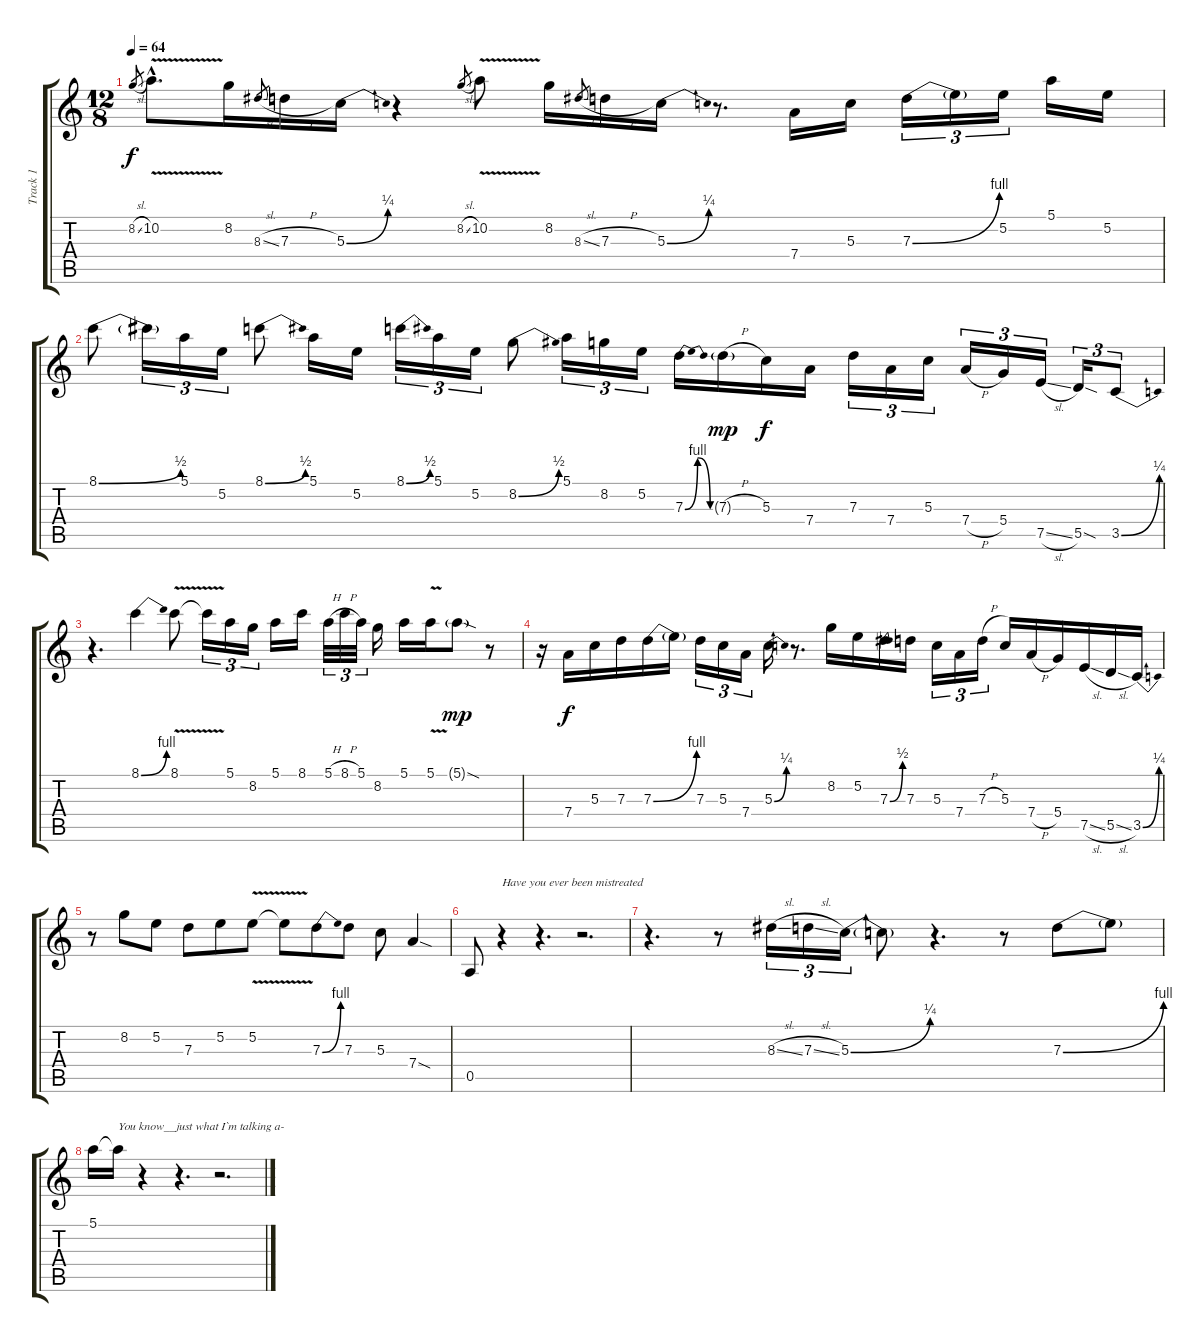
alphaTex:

\track ("Track 1" "Track 1") {instrument overdrivenguitar}
\staff {score tabs}
\tuning (E4 B3 G3 D3 A2 E2) {hide}
\ts (12 8)
\tempo 64
\clef g2
\ks c
8.2{sl}.8{gr dy f} 10.2{v hac}.8{d} 8.2.16 8.3{sl}.8{gr} 7.3{h}.16 5.3{be (bend 0 0 60 1)}.16 r.4 8.2{sl}.8{gr} 10.2{v}.8 8.2.16 8.3{sl}.8{gr} 7.3{h}.16 5.3{be (bend 0 0 60 1)}.16 r.8{d} 7.4.16 5.3.16 7.3{be (bend 0 0 60 4)}.16{tu (3 2)} 7.3{t}.16{tu (3 2)} 5.2.16{tu (3 2)} 5.1.16 5.2.16 |
8.1{be (bend 0 0 60 2)}.8 8.1{t}.16{tu (3 2)} 5.1.16{tu (3 2)} 5.2.16{tu (3 2)} 8.1{be (bend 0 0 60 2)}.8 5.1.16 5.2.16 8.1{be (bend 0 0 60 2)}.16{tu (3 2)} 5.1.16{tu (3 2)} 5.2.16{tu (3 2)} 8.2{be (bend 0 0 60 2)}.8 5.1.16{tu (3 2)} 8.2.16{tu (3 2)} 5.2.16{tu (3 2)} 7.3{be (bendrelease 0 0 15 4 45 4 60 0)}.16 7.3{h g}.16{dy mp} 5.3.16{dy f} 7.4.16 7.3.16{tu (3 2)} 7.4.16{tu (3 2)} 5.3.16{tu (3 2)} 7.4{h}.16{tu (3 2)} 5.4.16{tu (3 2)} 7.5{sl}.16{tu (3 2)} 5.5{sod}.16{tu (3 2)} 3.5{be (bend 0 0 60 1)}.8{tu (3 2)} |
r.4{d} 8.1{be (bend 0 0 60 4)}.4 8.1{v}.8 8.1{t}.16{tu (3 2)} 5.1.16{tu (3 2)} 8.2.16{tu (3 2)} 5.1.16 8.1.16 5.1{h}.32{tu (3 2)} 8.1{h}.32{tu (3 2)} 5.1.32{tu (3 2)} 8.2.16 5.1.16 5.1{v}.16 5.1{sod g}.8{dy mp} r.8 |
r.16 7.4.16{dy f} 5.3.16 7.3.16 7.3{be (bend 0 0 60 4)}.16 7.3{t}.16 7.3.16{tu (3 2)} 5.3.16{tu (3 2)} 7.4.16{tu (3 2)} 5.3{be (bend 0 0 60 1)}.16 r.8{d} 8.2.16 5.2.16 7.3{be (bend 0 0 60 2)}.16 7.3.16 5.3.16{tu (3 2)} 7.4.16{tu (3 2)} 7.3{h}.16{tu (3 2)} 5.3.16 7.4{h}.16 5.4.16 7.5{sl}.16 5.5{sl}.16 3.5{be (bend 0 0 60 1)}.16 |
r.8 8.2.8 5.2.8 7.3.8 5.2.8 5.2{v}.8 5.2{t}.8 7.3{be (bend 0 0 60 4)}.8 7.3.8 5.3.8 7.4{sod}.4 |
0.5.8 r.4{txt "Have you ever been mistreated"} r.4{d} r.2{d} |
r.4{d} r.8 8.3{sl}.16{tu (3 2)} 7.3{sl}.16{tu (3 2)} 5.3{be (bend 0 0 60 1)}.16{tu (3 2)} 5.3{t}.8 r.4{d} r.8 7.3{be (bend 0 0 60 4)}.8 7.3{t}.8 |
5.1.16 5.1{t}.16{txt "You know__just what I`m talking a-"} r.4 r.4{d} r.2{d}
